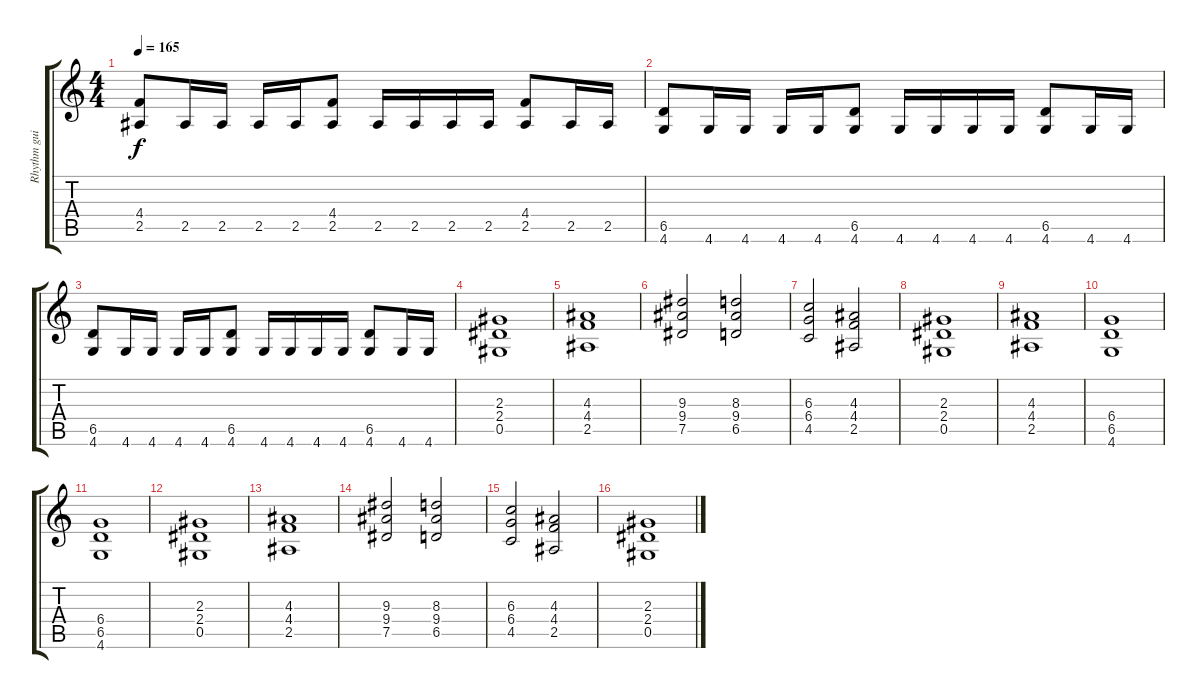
\track ("Rhythm guitar" "Rhythm gui") {instrument distortionguitar}
\staff {score tabs}
\tuning (Eb4 Bb3 Gb3 Db3 Ab2 Eb2) {hide}
\ts (4 4)
\tempo 165
\clef g2
\ks c
(4.4 2.5).8{dy f} 2.5.16 2.5.16 2.5.16 2.5.16 (4.4 2.5).8 2.5.16 2.5.16 2.5.16 2.5.16 (4.4 2.5).8 2.5.16 2.5.16 |
(6.5 4.6).8 4.6.16 4.6.16 4.6.16 4.6.16 (6.5 4.6).8 4.6.16 4.6.16 4.6.16 4.6.16 (6.5 4.6).8 4.6.16 4.6.16 |
(6.5 4.6).8 4.6.16 4.6.16 4.6.16 4.6.16 (6.5 4.6).8 4.6.16 4.6.16 4.6.16 4.6.16 (6.5 4.6).8 4.6.16 4.6.16 |
(2.3 2.4 0.5).1 |
(4.3 4.4 2.5).1 |
(9.3 9.4 7.5).2 (8.3 9.4 6.5).2 |
(6.3 6.4 4.5).2 (4.3 4.4 2.5).2 |
(2.3 2.4 0.5).1 |
(4.3 4.4 2.5).1 |
(6.4 6.5 4.6).1 |
(6.4 6.5 4.6).1 |
(2.3 2.4 0.5).1 |
(4.3 4.4 2.5).1 |
(9.3 9.4 7.5).2 (8.3 9.4 6.5).2 |
(6.3 6.4 4.5).2 (4.3 4.4 2.5).2 |
(2.3 2.4 0.5).1
